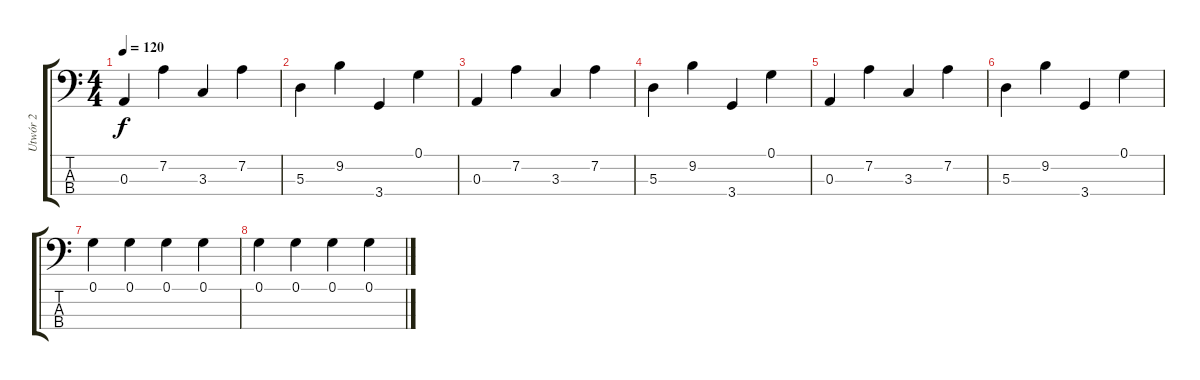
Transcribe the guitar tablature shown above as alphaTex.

\track ("Utwór 2" "Utwór 2") {instrument acousticbass}
\staff {score tabs}
\tuning (G2 D2 A1 E1) {hide}
\ts (4 4)
\tempo 120
\clef f4
\ks c
0.3.4{dy f} 7.2.4 3.3.4 7.2.4 |
5.3.4 9.2.4 3.4.4 0.1.4 |
0.3.4 7.2.4 3.3.4 7.2.4 |
5.3.4 9.2.4 3.4.4 0.1.4 |
0.3.4 7.2.4 3.3.4 7.2.4 |
5.3.4 9.2.4 3.4.4 0.1.4 |
0.1.4 0.1.4 0.1.4 0.1.4 |
0.1.4 0.1.4 0.1.4 0.1.4
